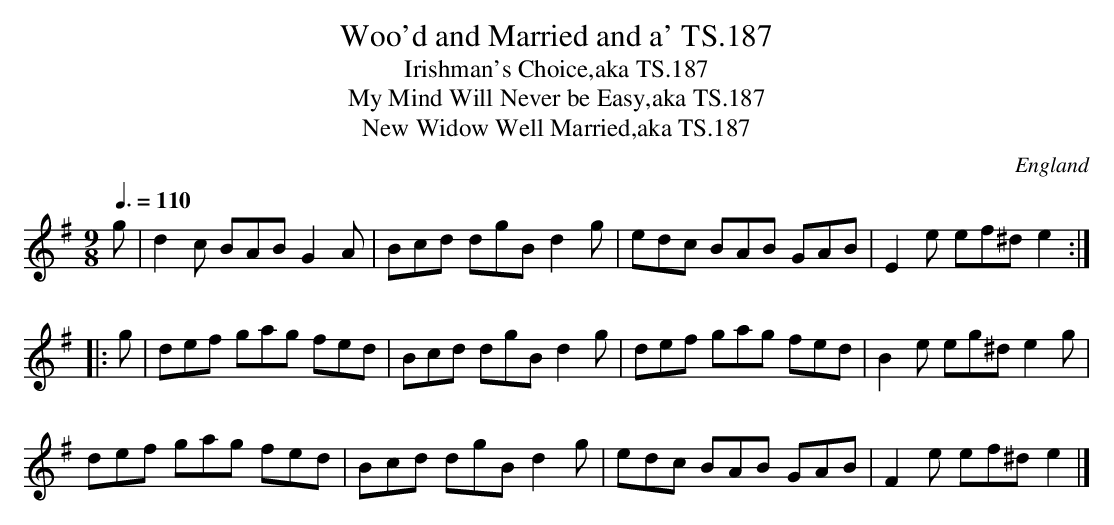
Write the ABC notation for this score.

X:1
T:Woo'd and Married and a' TS.187
T:Irishman's Choice,aka TS.187
T:My Mind Will Never be Easy,aka TS.187
T:New Widow Well Married,aka TS.187
M:9/8
L:1/8
Q:3/8=110
O:England
K:G major
g|d2c BABG2A|Bcd dgBd2g|edc BAB GAB|E2e ef^de2:|!
|:g|def gag fed|Bcd dgBd2g|def gag fed|B2e eg^de2g|!
def gag fed|Bcd dgBd2g|edc BAB GAB|F2e ef^de2|]
